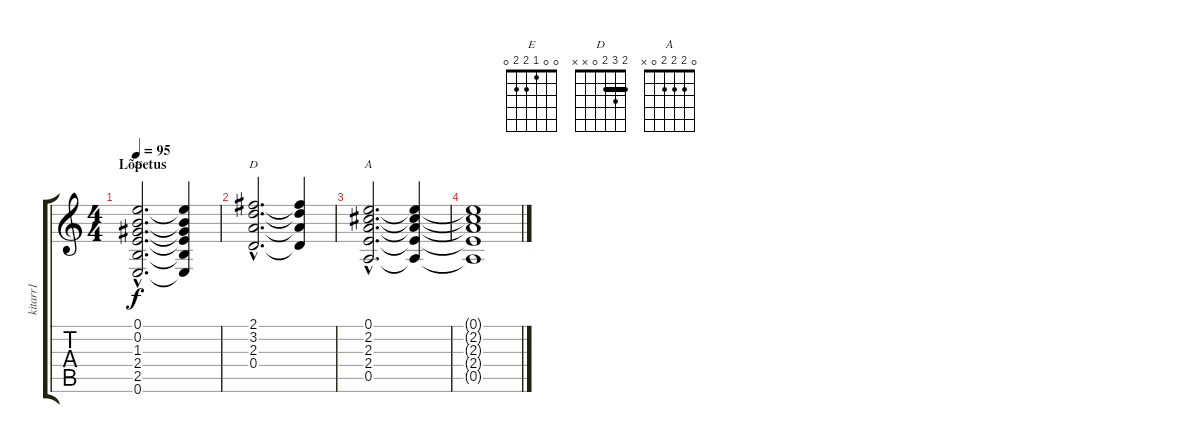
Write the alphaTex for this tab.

\track ("kitarr1" "kitarr1") {instrument acousticguitarnylon}
\staff {score tabs}
\tuning (E4 B3 G3 D3 A2 E2) {hide}
\chord ("E" 0 0 1 2 2 0)
\chord ("D" 2 3 2 0 x x) {barre 2}
\chord ("A" 0 2 2 2 0 x)
\ts (4 4)
\section ("" "Lõpetus")
\tempo 95
\clef g2
\ks c
(0.1{hac} 0.2{hac} 1.3{hac} 2.4{hac} 2.5{hac} 0.6{hac}).2{d ch "E" dy f} (0.1{t} 0.2{t} 1.3{t} 2.4{t} 2.5{t} 0.6{t}).4 |
(2.1{hac} 3.2{hac} 2.3{hac} 0.4{hac}).2{d ch "D"} (2.1{t} 3.2{t} 2.3{t} 0.4{t}).4 |
(0.1{hac} 2.2{hac} 2.3{hac} 2.4{hac} 0.5{hac}).2{d ch "A"} (0.1{t} 2.2{t} 2.3{t} 2.4{t} 0.5{t}).4 |
(0.1{t} 2.2{t} 2.3{t} 2.4{t} 0.5{t}).1
